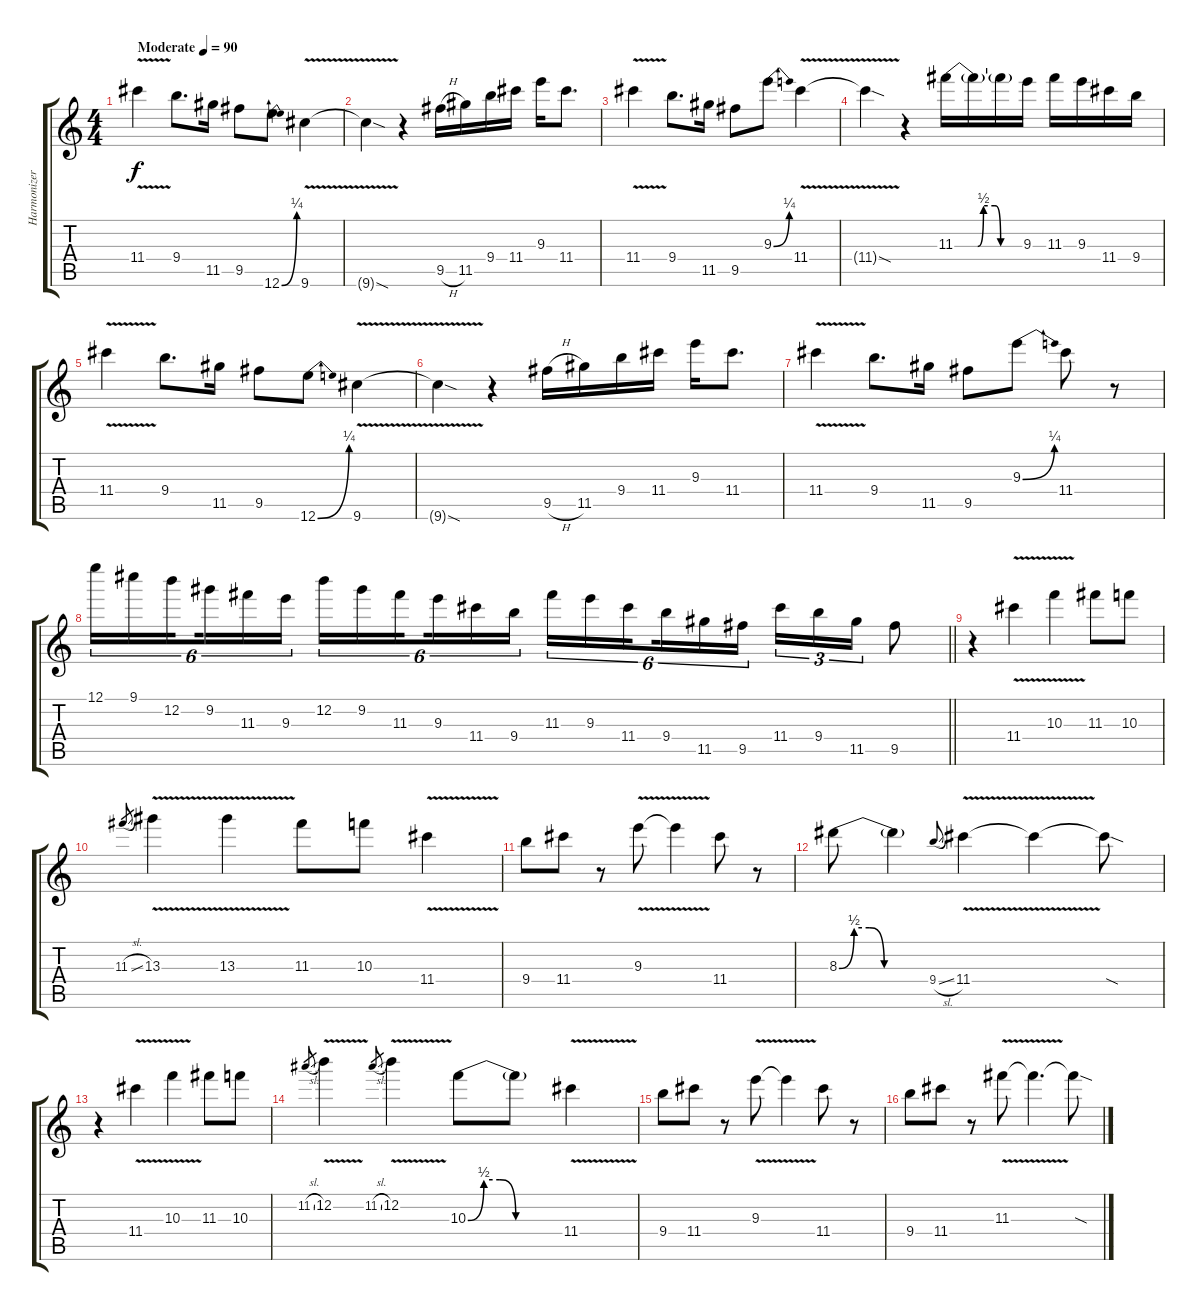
\track ("Harmonizer +1 Oct" "Harmonizer") {instrument overdrivenguitar}
\staff {score tabs}
\tuning (E5 B4 G4 D4 A3 E3) {hide}
\ts (4 4)
\tempo (90 "Moderate")
\clef g2
\ks c
11.4{v}.4{dy f instrument overdrivenguitar} 9.4.8{d} 11.5.16 9.5.8 12.6{be (bend 0 0 60 1)}.8 9.6{v}.4 |
9.6{sod t}.4 r.4 9.5{h}.16 11.5.16 9.4.16 11.4.16 9.3.16 11.4.8{d} |
11.4{v}.4 9.4.8{d} 11.5.16 9.5.8 9.3{be (bend 0 0 60 1)}.8 11.4{v}.4 |
11.4{sod t}.4 r.4 11.3{be (custom 0 0 20 0 25 2 35 2 40 0 60 0)}.16 11.3{t}.16 11.3{t}.16 9.3.16 11.3.16 9.3.16 11.4.16 9.4.16 |
11.4{v}.4 9.4.8{d} 11.5.16 9.5.8 12.6{be (bend 0 0 60 1)}.8 9.6{v}.4 |
9.6{sod t}.4 r.4 9.5{h}.16 11.5.16 9.4.16 11.4.16 9.3.16 11.4.8{d} |
11.4{v}.4 9.4.8{d} 11.5.16 9.5.8 9.3{be (bend 0 0 60 1)}.8 11.4.8 r.8 |
\barLineRight lightlight
12.1.16{tu (6 4)} 9.1.16{tu (6 4)} 12.2.16{tu (6 4) beam splitsecondary} 9.2.16{tu (6 4)} 11.3.16{tu (6 4)} 9.3.16{tu (6 4)} 12.2.16{tu (6 4)} 9.2.16{tu (6 4)} 11.3.16{tu (6 4) beam splitsecondary} 9.3.16{tu (6 4)} 11.4.16{tu (6 4)} 9.4.16{tu (6 4)} 11.3.16{tu (6 4)} 9.3.16{tu (6 4)} 11.4.16{tu (6 4) beam splitsecondary} 9.4.16{tu (6 4)} 11.5.16{tu (6 4)} 9.5.16{tu (6 4)} 11.4.16{tu (3 2)} 9.4.16{tu (3 2)} 11.5.16{tu (3 2)} 9.5.8 |
r.4 11.4{v}.4 10.3{v}.4 11.3.8 10.3.8 |
11.3{sl}.8{gr} 13.3{v}.4 13.3{v}.4 11.3.8 10.3.8 11.4{v}.4 |
9.4.8 11.4.8 r.8 9.3{v}.8 9.3{t}.4 11.4.8 r.8 |
8.3{be (custom 0 0 10 2 20 2 30 0 60 0)}.8 8.3{t}.4 9.4{sl}.8{gr onbeat} 11.4{v}.4 11.4{t}.4 11.4{sod t}.8 |
r.4 11.4{v}.4 10.3{v}.4 11.3.8 10.3.8 |
11.2{sl}.8{gr} 12.2{v}.4 11.2{sl}.8{gr} 12.2{v}.4 10.3{be (custom 0 0 10 2 20 2 30 0 60 0)}.8 10.3{t}.8 11.4{v}.4 |
9.4.8 11.4.8 r.8 9.3{v}.8 9.3{t}.4 11.4.8 r.8 |
9.4.8 11.4.8 r.8 11.3{v}.8 11.3{t}.4{d} 11.3{sod t}.8
